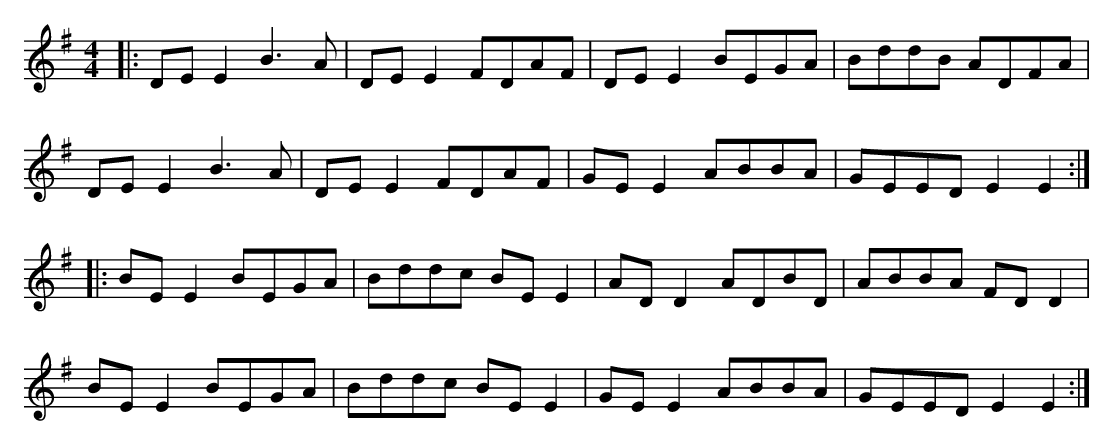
X:1
M:4/4
K:Emin
|:DE E2 B3A|DE E2 FDAF|DE E2 BEGA|BddB ADFA|
DE E2 B3A|DE E2 FDAF|GE E2 ABBA|GEED E2 E2:|
|:BE E2 BEGA|Bddc BE E2|AD D2 ADBD|ABBA FD D2|
BE E2 BEGA|Bddc BE E2|GE E2 ABBA|GEED E2 E2:|
